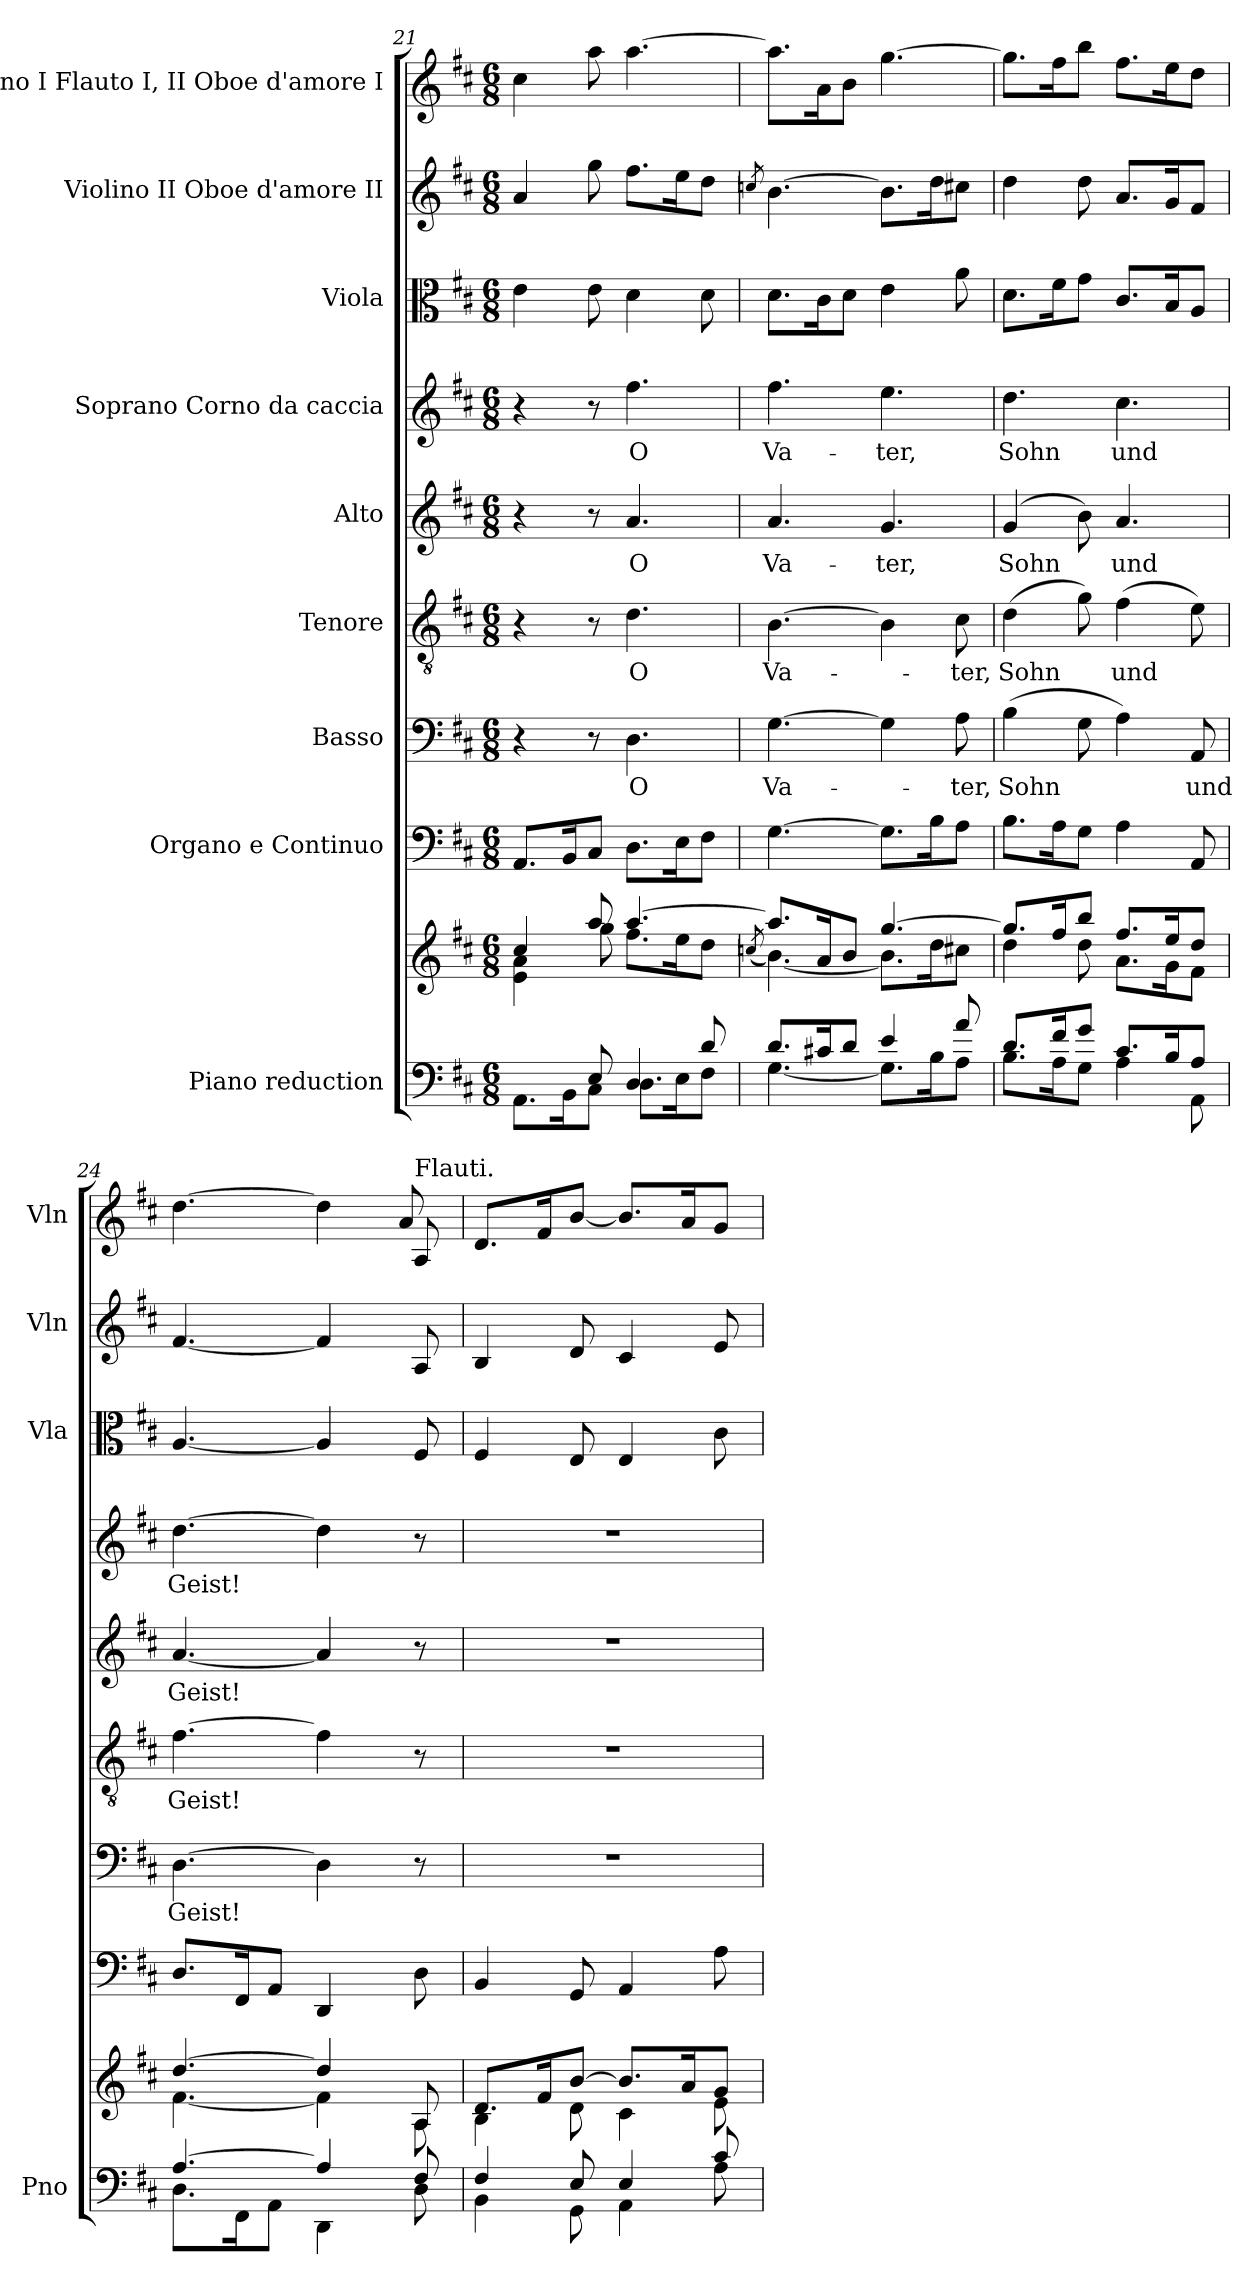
**kern	**kern	**kern	**kern	**text	**kern	**text	**kern	**text	**kern	**text	**kern	**kern	**kern
*part9	*part9	*part8	*part7	*part7	*part6	*part6	*part5	*part5	*part4	*part4	*part3	*part2	*part1
*staff10	*staff9	*staff8	*staff7	*staff7	*staff6	*staff6	*staff5	*staff5	*staff4	*staff4	*staff3	*staff2	*staff1
*I"Piano reduction	*	*I"Organo e Continuo	*I"Basso	*	*I"Tenore	*	*I"Alto	*	*I"Soprano Corno da caccia	*	*I"Viola	*I"Violino II Oboe d'amore II	*I"Violino I Flauto I, II Oboe d'amore I
*I'Pno	*	*	*	*	*	*	*	*	*	*	*I'Vla	*I'Vln	*I'Vln
*clefF4	*clefG2	*clefF4	*clefF4	*	*clefGv2	*	*clefG2	*	*clefG2	*	*clefC3	*clefG2	*clefG2
*k[f#c#]	*k[f#c#]	*k[f#c#]	*k[f#c#]	*	*k[f#c#]	*	*k[f#c#]	*	*k[f#c#]	*	*k[f#c#]	*k[f#c#]	*k[f#c#]
*M6/8	*M6/8	*M6/8	*M6/8	*	*M6/8	*	*M6/8	*	*M6/8	*	*M6/8	*M6/8	*M6/8
=21	=21	=21	=21	=21	=21	=21	=21	=21	=21	=21	=21	=21	=21
*^	*^	*	*	*	*	*	*	*	*	*	*	*	*
4ryy	8.AA\L	4cc#/	4e\ 4a\	8.AA/L	4r	.	4r	.	4r	.	4r	.	4e\	4a/	4cc#\
.	16BB\K	.	.	16BB/K	.	.	.	.	.	.	.	.	.	.	.
8E/	8C#\J	8aa/	8gg\	8C#/J	8r	.	8r	.	8r	.	8r	.	8e\	8gg\	8aa\
!	!	!	!	!	!	!LO:LY:b	!	!LO:LY:b	!	!LO:LY:b	!	!LO:LY:b	!	!	!
4D/	8.D\L	[>4.aa/	8.ff#\L	8.D\L	4.D\	O	4.d\	O	4.a/	O	4.ff#\	O	4d\	8.ff#\L	[>4.aa\
.	16E\K	.	16ee\K	16E\K	.	.	.	.	.	.	.	.	.	16ee\K	.
8d/	8F#\J	.	8dd\J	8F#\J	.	.	.	.	.	.	.	.	8d\	8dd\J	.
=22	=22	=22	=22	=22	=22	=22	=22	=22	=22	=22	=22	=22	=22	=22	=22
.	.	.	(8qccn/	.	.	.	.	.	.	.	.	.	.	8qccn/	.
!	!	!	!	!	!	!LO:LY:b	!	!LO:LY:b	!	!LO:LY:b	!	!LO:LY:b	!	!	!
8.d/L	[4.G\	8.aa/L]	[4.b\)	[>4.G\	[>4.G\	Va-	[>4.B\	Va-	4.a/	Va-	4.ff#\	Va-	8.d\L	[>4.b\	8.aa\L]
16c#X/K	.	16a/K	.	.	.	.	.	.	.	.	.	.	16c#\K	.	16a\K
8d/J	.	8b/J	.	.	.	.	.	.	.	.	.	.	8d\J	.	8b\J
!	!	!	!	!	!	!	!	!	!	!LO:LY:b	!	!LO:LY:b	!	!	!
4e/	8.G\L]	[>4.gg/	8.b\L]	8.G\L]	4G\]	.	4B\]	.	4.g/	-ter,	4.ee\	-ter,	4e\	8.b\L]	[>4.gg\
.	16B\K	.	16dd\K	16B\K	.	.	.	.	.	.	.	.	.	16dd\K	.
!	!	!	!	!	!	!LO:LY:b	!	!LO:LY:b	!	!	!	!	!	!	!
8a/	8A\J	.	8cc#X\J	8A\J	8A\	-ter,	8c#\	-ter,	.	.	.	.	8a\	8cc#X\J	.
!!LO:PB:g=z
=23	=23	=23	=23	=23	=23	=23	=23	=23	=23	=23	=23	=23	=23	=23	=23
!	!	!	!	!	!	!LO:LY:b	!	!LO:LY:b	!	!LO:LY:b	!	!LO:LY:b	!	!	!
8.d/L	8.B\L	8.gg/L]	4dd\	8.B\L	(4B\	Sohn	(4d\	Sohn	(4g/	Sohn	4.dd\	Sohn	8.d\L	4dd\	8.gg\L]
16f#/K	16A\K	16ff#/K	.	16A\K	.	.	.	.	.	.	.	.	16f#\K	.	16ff#\K
8g/J	8G\J	8bb/J	8dd\	8G\J	8G\	.	8g\)	.	8b\)	.	.	.	8g\J	8dd\	8bb\J
!	!	!	!	!	!	!	!	!LO:LY:b	!	!LO:LY:b	!	!LO:LY:b	!	!	!
8.c#/L	4A\	8.ff#/L	8.a\L	4A\	4A\)	.	(4f#\	und	4.a/	und	4.cc#\	und	8.c#/L	8.a/L	8.ff#\L
16B/K	.	16ee/K	16g\K	.	.	.	.	.	.	.	.	.	16B/K	16g/K	16ee\K
!	!	!	!	!	!	!LO:LY:b	!	!	!	!	!	!	!	!	!
8A/J	8AA\	8dd/J	8f#\J	8AA/	8AA/	und	8e\)	.	.	.	.	.	8A/J	8f#/J	8dd\J
=24	=24	=24	=24	=24	=24	=24	=24	=24	=24	=24	=24	=24	=24	=24	=24
!	!	!	!	!	!	!LO:LY:b	!	!LO:LY:b	!	!LO:LY:b	!	!LO:LY:b	!	!	!
*	*	*	*	*	*	*	*	*	*	*	*	*	*	*	*^
[4.A/	8.D\L	[4.dd/	[4.f#\	8.D/L	[>4.D\	Geist!	[>4.f#\	Geist!	[>4.a/	Geist!	[>4.dd\	Geist!	[<4.A/	[<4.f#/	[>4.dd\	2ryy
.	16FF#\K	.	.	16FF#/K	.	.	.	.	.	.	.	.	.	.	.	.
.	8AA\J	.	.	8AA/J	.	.	.	.	.	.	.	.	.	.	.	.
4A/]	4DD\	4dd/]	4f#\]	4DD/	4D\]	.	4f#\]	.	4a/]	.	4dd\]	.	4A/]	4f#/]	4dd\]	.
.	.	.	.	.	.	.	.	.	.	.	.	.	.	.	.	8ryy
!	!	!	!	!	!	!	!	!	!	!	!	!	!	!	!LO:TX:a:t=Flauti.	!
8F#/	8D\	8A/	8A\	8D\	8r	.	8r	.	8r	.	8r	.	8F#/	8A/	8A/	8a!/
*	*	*	*	*	*	*	*	*	*	*	*	*	*	*	*v	*v
=25	=25	=25	=25	=25	=25	=25	=25	=25	=25	=25	=25	=25	=25	=25	=25
4F#/	4BB\	8.d/L	4B\	4BB/	2.r	.	2.r	.	2.r	.	2.r	.	4F#/	4B/	8.d/L
.	.	16f#/K	.	.	.	.	.	.	.	.	.	.	.	.	16f#/K
8E/	8GG\	[8b/J	8d\	8GG/	.	.	.	.	.	.	.	.	8E/	8d/	[<8b/J
4E/	4AA\	8.b/L]	4c#\	4AA/	.	.	.	.	.	.	.	.	4E/	4c#/	8.b/L]
.	.	16a/K	.	.	.	.	.	.	.	.	.	.	.	.	16a/K
8c#/	8A\	8g/J	8e\	8A\	.	.	.	.	.	.	.	.	8c#\	8e/	8g/J
*v	*v	*	*	*	*	*	*	*	*	*	*	*	*	*	*
*	*v	*v	*	*	*	*	*	*	*	*	*	*	*	*
=	=	=	=	=	=	=	=	=	=	=	=	=	=
*-	*-	*-	*-	*-	*-	*-	*-	*-	*-	*-	*-	*-	*-
